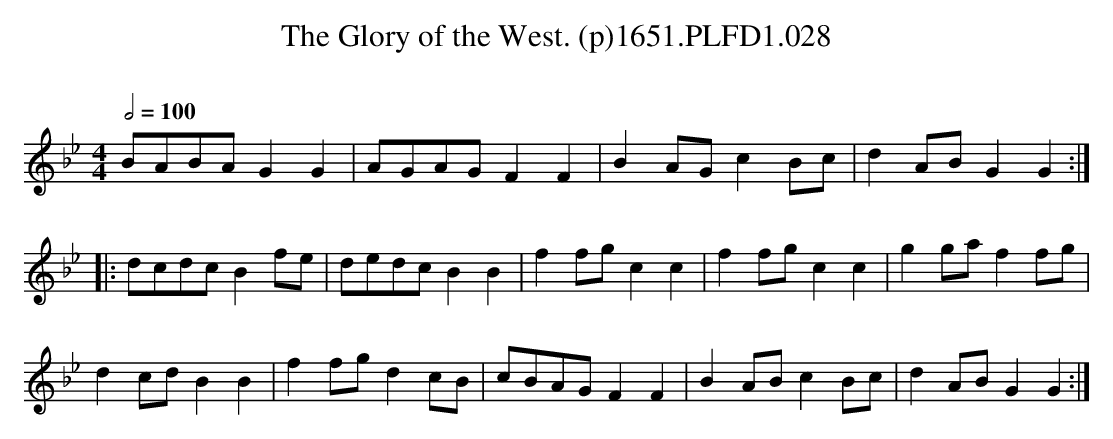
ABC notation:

X:1
T:Glory of the West. (p)1651.PLFD1.028, The
M:4/4
L:1/8
Q:1/2=100
O:
K:Gm
BABA G2 G2|AGAG F2 F2|B2 AG c2 Bc| d2 AB G2 G2:|
|: dcdc B2 fe |dedc B2 B2| f2 fg c2 c2| f2 fg c2 c2|g2 ga f2 fg|
d2 cd B2 B2 |f2 fg d2 cB|  cBAG F2 F2| B2 AB c2 Bc| d2 AB G2 G2:|
